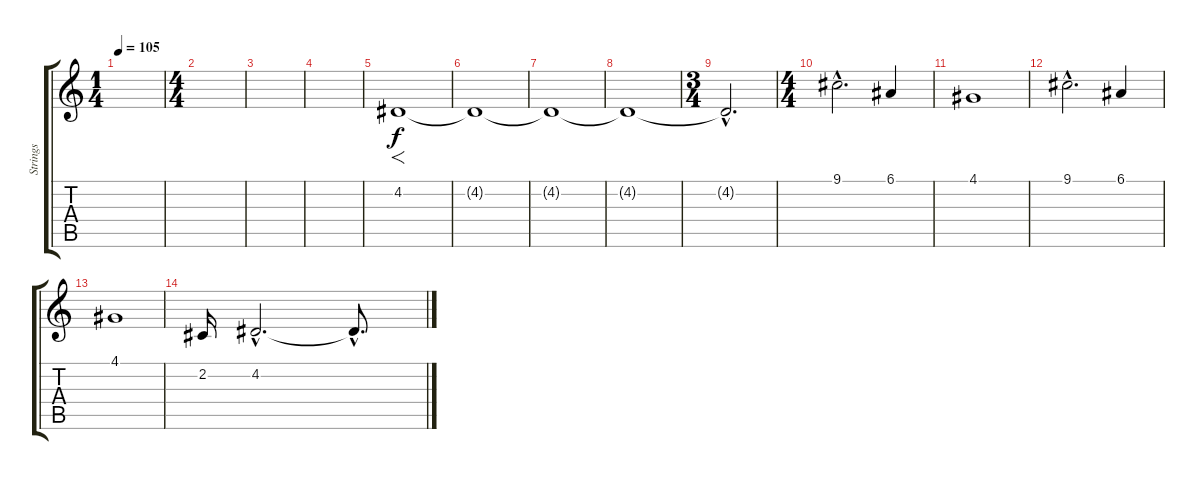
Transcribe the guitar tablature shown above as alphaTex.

\track ("Strings" "Strings") {instrument stringensemble1}
\staff {score tabs}
\tuning (E4 B3 G3 D3 A2 E2) {hide}
\ts (1 4)
\tempo 105
\clef g2
\ks c
|
\ts (4 4)
|
|
|
4.2.1{f volume 8} |
4.2{t}.1{volume 10} |
4.2{t}.1{volume 11} |
4.2{t}.1{volume 12} |
\ts (3 4)
4.2{hac t}.2{d} |
\ts (4 4)
9.1{hac}.2{d} 6.1.4 |
4.1.1 |
9.1{hac}.2{d} 6.1.4 |
4.1.1 |
2.2.16 4.2{hac}.2{d} 4.2{hac t}.8{d}
